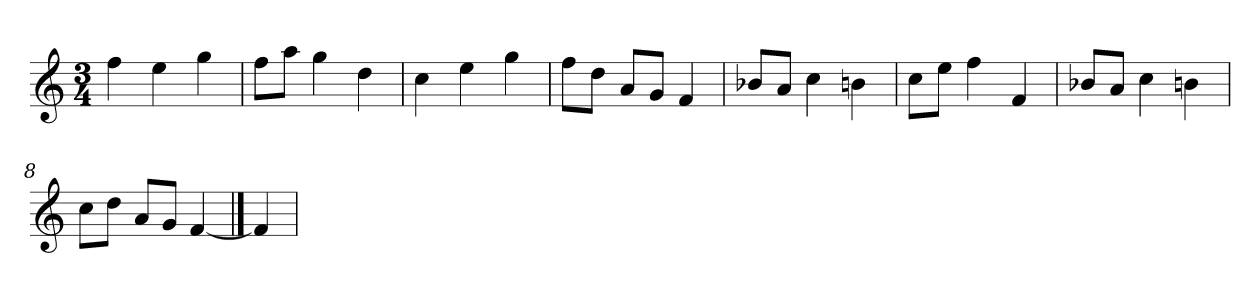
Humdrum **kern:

**kern
*part1
*staff1
*clefG2
*k[]
*M3/4
=
4ff
4ee
4gg
=2
8ff\L
8aa\J
4gg
4dd
=3
4cc
4ee
4gg
=4
8ff\L
8dd\J
8a/L
8g/J
4f
=5y
8b-X/L
8a/J
4cc
4bn
=6
8cc\L
8ee\J
4ff
4f
=7
8b-X/L
8a/J
4cc
4bn
=8
8cc\L
8dd\J
8a/L
8g/J
[4f
==9
4f]
=
*-
